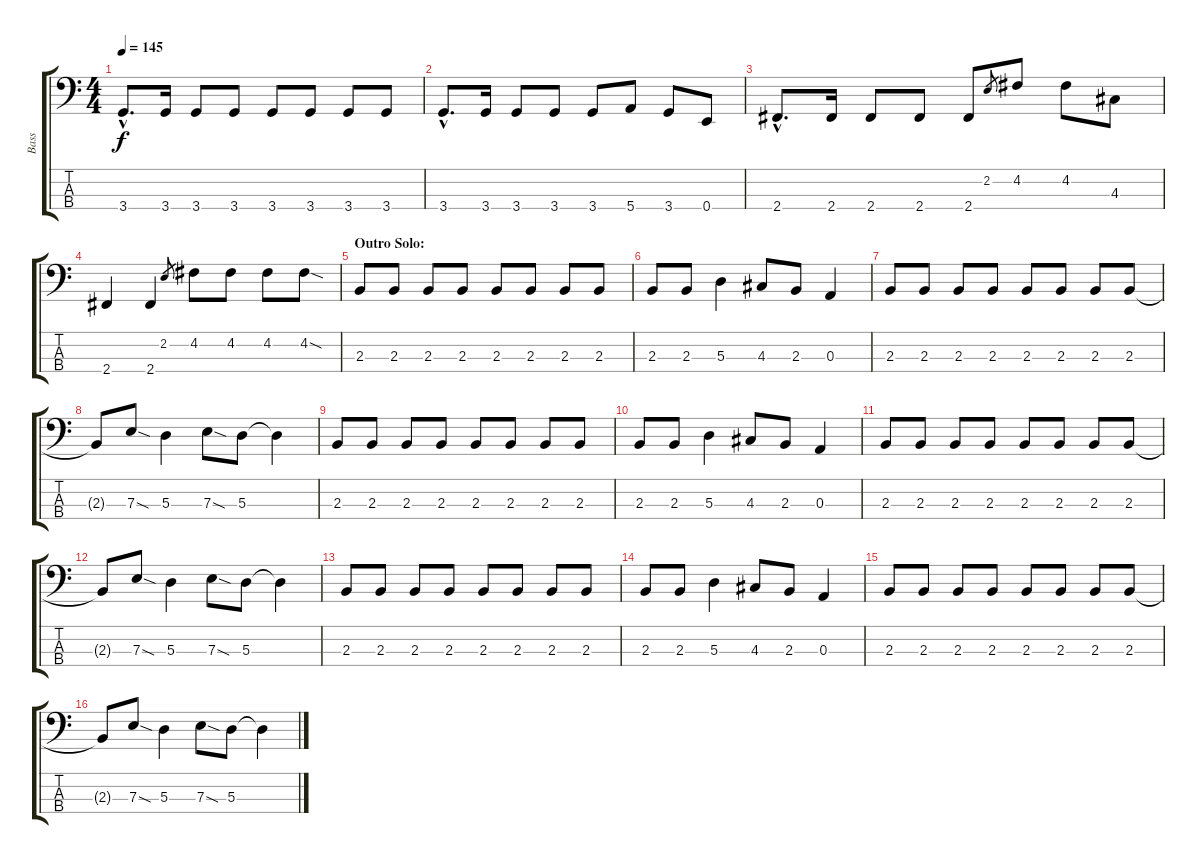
\track ("Bass" "Bass") {instrument electricbasspick}
\staff {score tabs}
\tuning (G2 D2 A1 E1) {hide}
\ts (4 4)
\tempo 145
\clef f4
\ks c
3.4{hac}.8{d dy f} 3.4.16 3.4.8 3.4.8 3.4.8 3.4.8 3.4.8 3.4.8 |
3.4{hac}.8{d} 3.4.16 3.4.8 3.4.8 3.4.8 5.4.8 3.4.8 0.4.8 |
2.4{hac}.8{d} 2.4.16 2.4.8 2.4.8 2.4.8 2.2.8{gr} 4.2.8 4.2.8 4.3.8 |
2.4.4 2.4.4 2.2.8{gr} 4.2.8 4.2.8 4.2.8 4.2{sod}.8 |
\section ("" "Outro Solo:")
2.3.8 2.3.8 2.3.8 2.3.8 2.3.8 2.3.8 2.3.8 2.3.8 |
2.3.8 2.3.8 5.3.4 4.3.8 2.3.8 0.3.4 |
2.3.8 2.3.8 2.3.8 2.3.8 2.3.8 2.3.8 2.3.8 2.3.8 |
2.3{t}.8 7.3{sod}.8 5.3.4 7.3{sod}.8 5.3.8 5.3{t}.4 |
2.3.8 2.3.8 2.3.8 2.3.8 2.3.8 2.3.8 2.3.8 2.3.8 |
2.3.8 2.3.8 5.3.4 4.3.8 2.3.8 0.3.4 |
2.3.8 2.3.8 2.3.8 2.3.8 2.3.8 2.3.8 2.3.8 2.3.8 |
2.3{t}.8 7.3{sod}.8 5.3.4 7.3{sod}.8 5.3.8 5.3{t}.4 |
2.3.8 2.3.8 2.3.8 2.3.8 2.3.8 2.3.8 2.3.8 2.3.8 |
2.3.8 2.3.8 5.3.4 4.3.8 2.3.8 0.3.4 |
2.3.8 2.3.8 2.3.8 2.3.8 2.3.8 2.3.8 2.3.8 2.3.8 |
2.3{t}.8 7.3{sod}.8 5.3.4 7.3{sod}.8 5.3.8 5.3{t}.4
